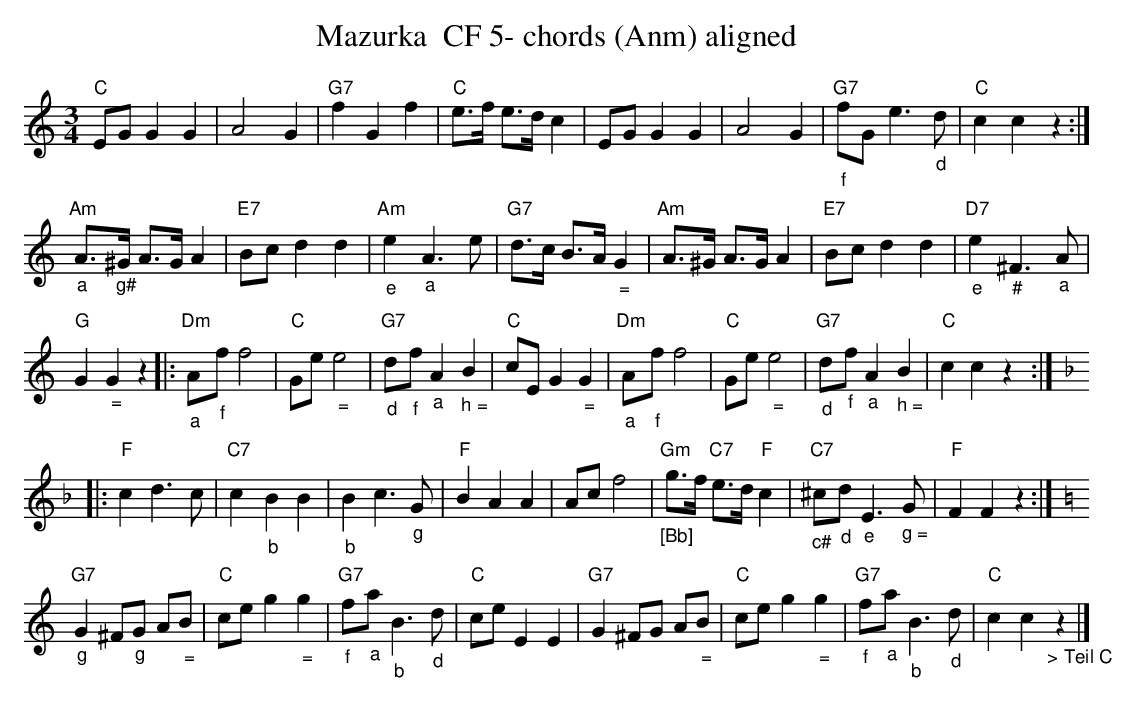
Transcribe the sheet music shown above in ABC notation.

X:1
T:Mazurka  CF 5- chords (Anm) aligned
M:3/4
L:1/8
K:Cmaj%%MIDI gchordon
"C"EGG2G2 | A4G2 | "G7"f2G2f2 | "C"e>f e>dc2 | EGG2G2 | A4G2 | "G7""_f"fG e3"_d"d | "C"c2c2z2 :|
 "Am""_a"A>"_g#"^G A>GA2 | "E7"Bcd2d2 | "Am""_e"e2"_a"A3e | "G7"d>c B>A"_ ="G2 | "Am"A>^G A>GA2 | "E7"Bcd2d2 | "D7""_e"e2"_#"^F3"_a"A |
 "G"G2"_ ="G2z2 |: "Dm""_a"A"_f"ff4 | "C"Ge"_ ="e4 | "G7""_d"d"_f"f"_a"A2"_ h ="B2 | "C"cEG2"_ ="G2 | "Dm""_a"A"_f"ff4 | "C"Ge"_ ="e4 | "G7""_d"d"_f"f"_a"A2"_ h ="B2 | "C"c2c2z2 ::
[K:Fmaj] "F"c2d3c | "C7"c2"_b"B2B2 | "_b"B2c3"_g"G | "F"B2A2A2 | Acf4 |"_[Bb]" "Gm"g>f "C7"e>d"F"c2 | "C7""_c#"^c"_d"d"_e"E3"_ g ="G | "F"F2F2z2 :|
 [K:Cmaj] "G7""_g"G2^F"_g"G A"_ ="B | "C"ceg2"_ ="g2 | "G7""_f"f"_a"a"_b"B3"_d"d | "C"ceE2E2 | "G7"G2^FG A"_ ="B | "C"ceg2"_ ="g2 | "G7""_f"f"_a"a"_b"B3"_d"d | "C"c2c2"_> Teil C"z2 |]
